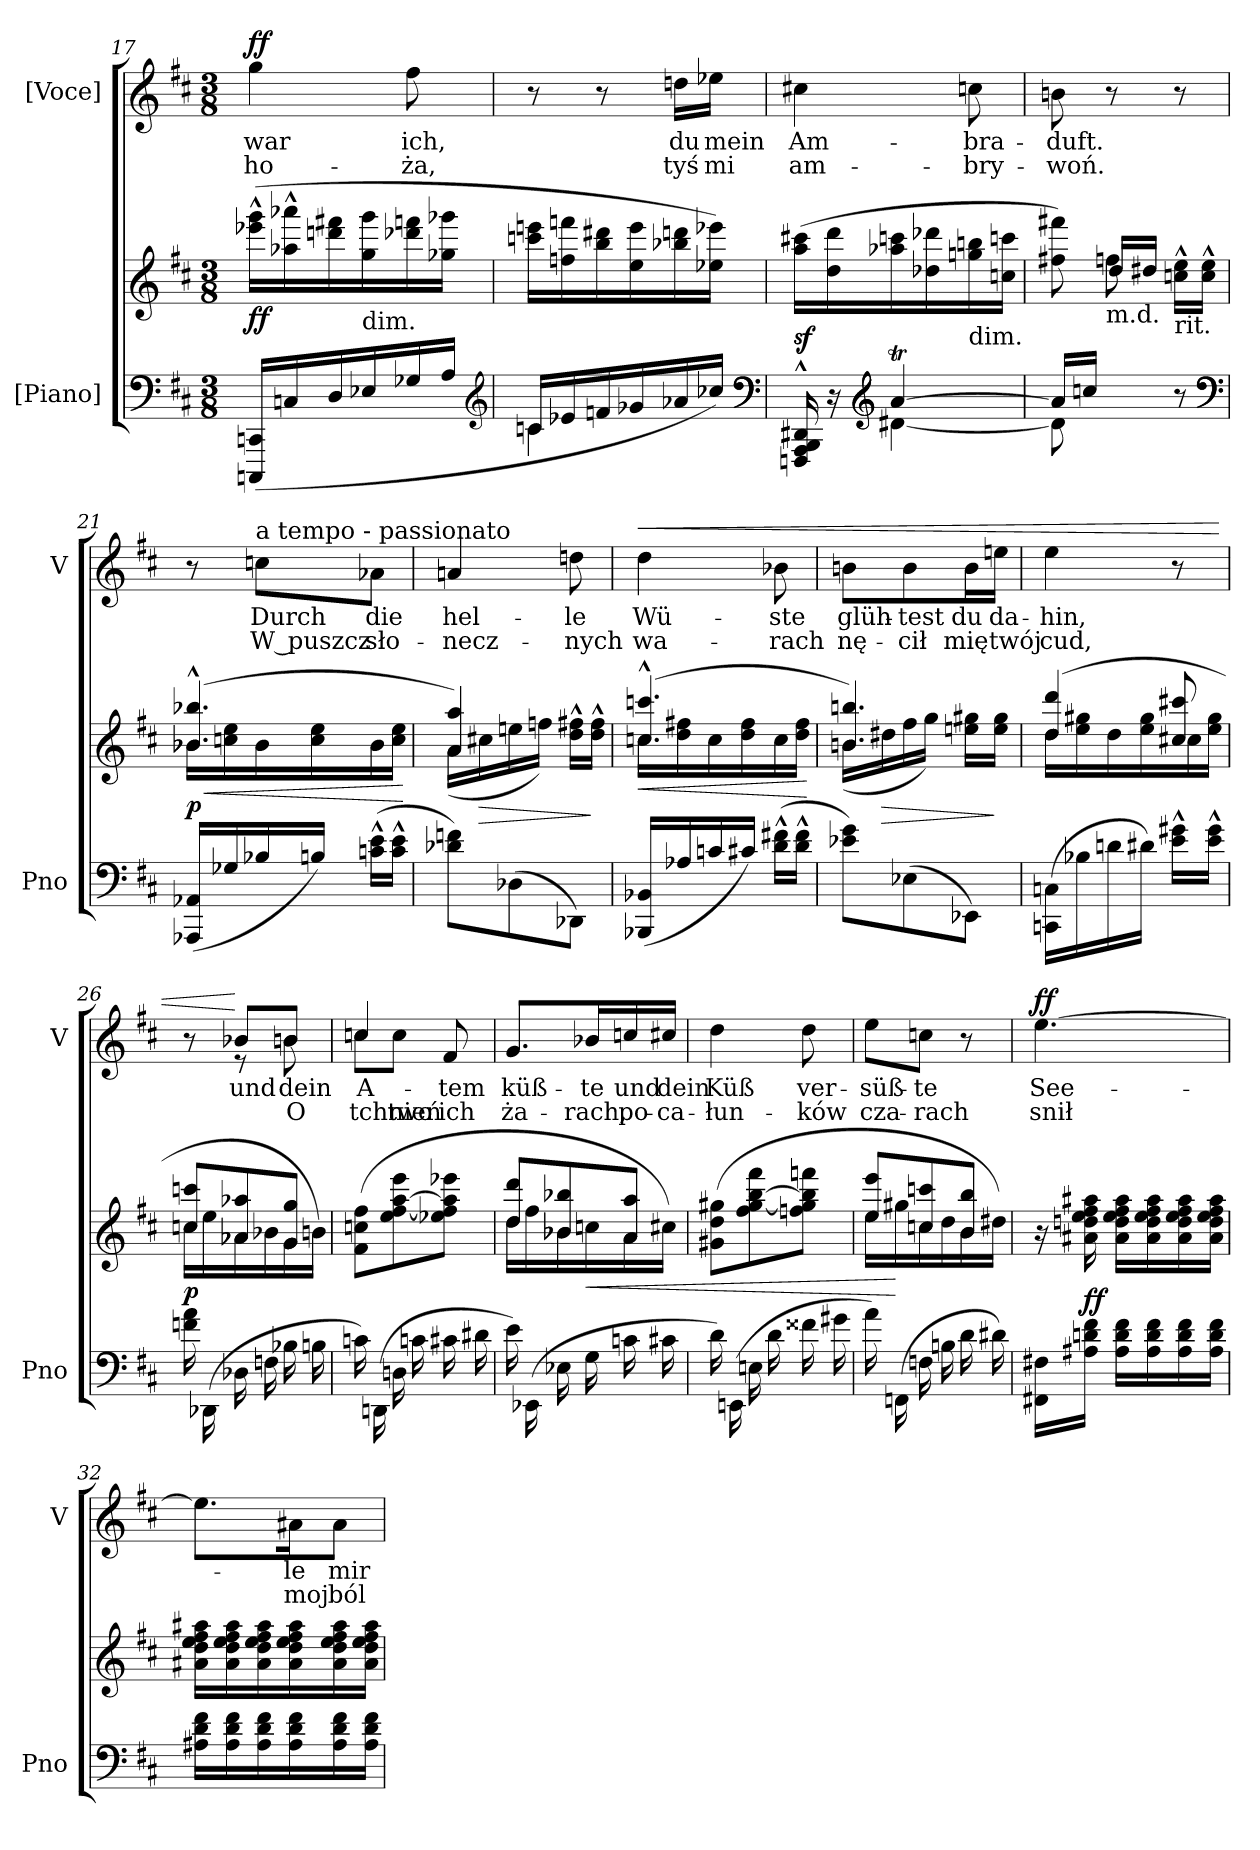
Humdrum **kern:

**kern	**kern	**dynam	**kern	**text	**text	**dynam
*part2	*part2	*part2	*part1	*part1	*part1	*part1
*staff3	*staff2	*staff2/3	*staff1	*staff1	*staff1	*staff1
*I"[Piano]	*	*	*I"[Voce]	*	*	*
*I'Pno	*	*	*I'V	*	*	*
*clefF4	*clefG2	*	*clefG2	*	*	*
*k[f#c#]	*k[f#c#]	*	*k[f#c#]	*	*	*
*D:	*D:	*	*D:	*	*	*
*M3/8	*M3/8	*	*M3/8	*	*	*
=17	=17	=17	=17	=17	=17	=17
!	!	!	!	!	!	!LO:DY:a
(>16CCCn/ 16CCn/LL	(16eee-X^^\ 16ggg^^\LL	ff	4gg\	war	ho-	ff
16Cn/	16aa-X^^\ 16aaa-X^^\	.	.	.	.	.
16D/	16dddn\ 16fff#X\	.	.	.	.	.
!	!LO:TX:c:t=dim.	!	!	!	!	!
16E-X/	16gg\ 16ggg\	.	.	.	.	.
16G-X/	16ddd-X\ 16fffn\	.	8ff#i\	ich,	-ża,	.
16A/JJ	16gg-X\ 16ggg-X\JJ	.	.	.	.	.
*clefG2	*	*	*	*	*	*
=18	=18	=18	=18	=18	=18	=18
*^	*	*	*	*	*	*
16cn/LL	4c\	16cccn\ 16eeen\LL	.	8r	.	.	.
16e-X/	.	16ffn\ 16fffn\	.	.	.	.	.
16fn/	.	16bb\ 16ddd#X\	.	8r	.	.	.
16g-X/	.	16ee\ 16eee\	.	.	.	.	.
16a-X/	8ryy	16bb-X\ 16dddn\	.	16ddn\LL	du	tyś	.
16cc-X/JJ)	.	16ee-X\ 16eee-X\JJ)	.	16ee-X\JJ	mein	mi	.
*clefF4	*	*	*	*	*	*	*
=19	=19	=19	=19	=19	=19	=19	=19
16FFFn^^/ 16AAA^^/ 16BBB^^/ 16DD#X^^/	8ryy	(16aa\ 16ccc#X\LL	sf	4cc#X\	Am-	am-	.
16r	.	16dd\ 16ddd\	.	.	.	.	.
*clefG2	*	*	*	*	*	*	*
[4aT/	[4d#X\	16aa-X\ 16cccn\	.	.	.	.	.
.	.	16dd-X\ 16ddd-X\	.	.	.	.	.
!	!	!LO:TX:c:t=dim.	!	!	!	!	!
.	.	16ggn\ 16bbn\	.	8ccn\	-bra-	-bry-	.
.	.	16ccn\ 16cccn\JJ	.	.	.	.	.
=20	=20	=20	=20	=20	=20	=20	=20
*	*	*^	*	*	*	*	*
16a/LL]	8d#\]	8ff#X\ 8fff#X\)	8ryy	.	8bn\	-duft.	-woń.	.
16ccn/JJ	.	.	.	.	.	.	.	.
!	!	!LO:TX:b:t=m.d.	!	!	!	!	!	!
8ryy	8ryy	8ffn\	16dd/LL	.	8r	.	.	.
.	.	.	16dd#X/JJ	.	.	.	.	.
!	!	!LO:TX:b:t=rit.	!	!	!	!	!	!
8r	8ryy	16ccn^^\ 16ee^^\LL	8ryy	.	8r	.	.	.
.	.	16cc^^\ 16ee^^\JJ	.	.	.	.	.	.
*v	*v	*	*	*	*	*	*	*
*clefF4	*	*	*	*	*	*	*
=21	=21	=21	=21	=21	=21	=21	=21
(16AAA-X/ 16AA-X/LL	(4.b-X^^/ 4.bb-X^^/	16b-X\LL	< p	8r	.	.	.
16G-X/	.	16ccn\ 16ee\	.	.	.	.	.
!	!	!	!	!LO:TX:a:t=a tempo - passionato	!	!	!
16B-X/	.	16b-\	.	8ccn\L	Durch	W puszcz	.
16Bn/JJ)	.	16cc\ 16ee\	.	.	.	.	.
(16cn^^\ 16e^^\LL	.	16b-\	.	8a-X\J	die	sło-	.
16c^^\ 16e^^\JJ	.	16cc\ 16ee\JJ	.	.	.	.	.
*	*v	*v	*	*	*	*	*
.	.	[	.	.	.	.
=22	=22	=22	=22	=22	=22	=22
*	*^	*	*	*	*	*
8d-X\ 8fn\L)	4a/ 4aa/)	(>16a\LL	.	4an/	hel-	-necz-	.
.	.	16cc#X\	>	.	.	.	.
(8D-X\	.	16een\	.	.	.	.	.
.	.	16ffn\JJ)	.	.	.	.	.
8DD-X\J)	8ryy	16dd^^\ 16ff#X^^\LL	.	8ddn\	-le	-nych	.
.	.	16dd^^\ 16ff#^^\JJ	]	.	.	.	.
=23	=23	=23	=23	=23	=23	=23	=23
!	!	!	!	!	!	!	!LO:HP:a
(<16BBB-X/ 16BB-X/LL	(4.ccn^^/ 4.cccn^^/	16cc\LL	<	4dd\	Wü-	wa-	<
16A-X/	.	16dd\ 16ff#X\	.	.	.	.	.
16cn/	.	16cc\	.	.	.	.	.
16c#X/JJ)	.	16dd\ 16ff#\	.	.	.	.	.
(16d^^\ 16f#X^^\LL	.	16cc\	.	8b-X\	-ste	-rach	.
16d^^\ 16f#^^\JJ	.	16dd\ 16ff#\JJ	.	.	.	.	.
*	*v	*v	*	*	*	*	*
.	.	[	.	.	.	.
=24	=24	=24	=24	=24	=24	=24
*	*^	*	*	*	*	*
8e-X\ 8g\L)	4.bn/ 4.bbn/)	(>16b\LL	.	8bn\L	glüh-	nę-	.
.	.	16dd#X\	>	.	.	.	.
(8E-X\	.	16ff#\	.	8b\	-test	-cił	.
.	.	16gg\JJ)	.	.	.	.	.
8EE-X\J)	.	16een\ 16gg#X\LL	.	16b\L	du	mię	.
.	.	16ee\ 16gg#\JJ	]	16een\JJ	da-	twój	.
=25	=25	=25	=25	=25	=25	=25	=25
(16CCn\ 16Cn\LL	(4dd/ 4ddd/	16dd\LL	.	4ee\	-hin,	cud,	.
16B-X\	.	16ee\ 16gg#X\	.	.	.	.	.
16dn\	.	16dd\	.	.	.	.	.
16d#X\JJ)	.	16ee\ 16gg#\	.	.	.	.	.
16e^^\ 16g#X^^\LL	8cc#X/ 8ccc#X/	16cc#\	.	8r	.	.	.
16e^^\ 16g#^^\JJ	.	16ee\ 16gg#\JJ	.	.	.	.	.
=26	=26	=26	=26	=26	=26	=26	=26
*	*	*	*	*^	*	*	*
16fn\ 16a\	8ccn/ 8cccn/L	16cc\LL	p	8r	8ryy	.	.	.
(16DD-X\	.	16ee\	.	.	.	.	.	.
16D-X\	8a-X/ 8aa-X/	16a-X\	.	8b-X/L	8r	und	.	[
16Fn\	.	16b-X\	.	.	.	.	.	.
16B-X\	8g/ 8gg/J	16g\	.	8bn/J	8b\	dein	O	.
16Bn\	.	16bn\JJ)	.	.	.	.	.	.
*	*v	*v	*	*	*	*	*	*
=27	=27	=27	=27	=27	=27	=27	=27
16cn\)	(8f#i\ 8ccn\ 8ff#i\L	.	4ccn/	8cc\L	A-	tchnień	.
(16DDn\	.	.	.	.	.	.	.
16Dn\	8ee\ [8ff#\ [8aa\ 8eee\	.	.	8cc\J	.	two-	.
16cn\	.	.	.	.	.	.	.
16c#X\	8ee-X\ 8ff#]\ 8aa]\ 8eee-X\J	.	8f#i/	8ryy	-tem	-ich	.
16d#X\	.	.	.	.	.	.	.
*	*	*	*v	*v	*	*	*
=28	=28	=28	=28	=28	=28	=28
*	*^	*	*	*	*	*
16e\)	8dd/ 8ddd/L	16dd\LL	.	8.g/L	küß-	ża-	.
(16EE-X\	.	16ff#\	.	.	.	.	.
16E-X\	8b-X/ 8bb-X/	16b-X\	.	.	.	.	.
16G\	.	16ccn\	<	16b-X/L	-te	-rach,	.
16cn\	8a/ 8aa/J	16a\	.	16ccn/	und	po-	.
16c#X\	.	16cc#X\JJ)	.	16cc#X/JJ	dein	-ca-	.
*	*v	*v	*	*	*	*	*
=29	=29	=29	=29	=29	=29	=29
16d\)	(8g#X\ 8dd\ 8gg#X\L	.	4dd\	Küß	-łun-	.
(16EEn\	.	.	.	.	.	.
16En\	8ff#\ [8gg#\ [8bb\ 8fff#\	.	.	.	.	.
16d\	.	.	.	.	.	.
16f##X\	8ffn\ 8gg#]\ 8bb]\ 8fffn\J	.	8dd\	ver-	-ków	.
16g#X\	.	.	.	.	.	.
=30	=30	=30	=30	=30	=30	=30
*	*^	*	*	*	*	*
16a\)	8ee/ 8eee/L	16ee\LL	.	8ee\L	-süß-	cza-	.
(16FFn\	.	16gg#X\	[	.	.	.	.
16Fn\	8ccn/ 8cccn/	16cc\	.	8ccn\J	-te	-rach	.
16Bn\	.	16dd\	.	.	.	.	.
16d\	8b/ 8bb/J	16b\	.	8r	.	.	.
16d#X\)	.	16dd#X\JJ)	.	.	.	.	.
=31	=31	=31	=31	=31	=31	=31	=31
!	!	!	!	!	!	!	!LO:DY:a
*	*v	*v	*	*	*	*	*
16FF#X\ 16F#X\LL	16r	.	[4.ee\	See-	snił	ff
16A#X\ 16dn\ 16f#\JJ	16a#X\ 16ddn\ 16ee\ 16ff#\ 16aa#X\	ff	.	.	.	.
16A#\ 16d\ 16f#\LL	16a#\ 16dd\ 16ee\ 16ff#\ 16aa#\LL	.	.	.	.	.
16A#\ 16d\ 16f#\	16a#\ 16dd\ 16ee\ 16ff#\ 16aa#\	.	.	.	.	.
16A#\ 16d\ 16f#\	16a#\ 16dd\ 16ee\ 16ff#\ 16aa#\	.	.	.	.	.
16A#\ 16d\ 16f#\JJ	16a#\ 16dd\ 16ee\ 16ff#\ 16aa#\JJ	.	.	.	.	.
=32	=32	=32	=32	=32	=32	=32
16A#X\ 16d\ 16f#\LL	16a#X\ 16dd\ 16ee\ 16ff#\ 16aa#X\LL	.	8.ee\L]	.	.	.
16A#\ 16d\ 16f#\	16a#\ 16dd\ 16ee\ 16ff#\ 16aa#\	.	.	.	.	.
16A#\ 16d\ 16f#\	16a#\ 16dd\ 16ee\ 16ff#\ 16aa#\	.	.	.	.	.
16A#\ 16d\ 16f#\	16a#\ 16dd\ 16ee\ 16ff#\ 16aa#\	.	16a#X\K	-le	moj	.
16A#\ 16d\ 16f#\	16a#\ 16dd\ 16ee\ 16ff#\ 16aa#\	.	8a#\J	mir	ból	.
16A#\ 16d\ 16f#\JJ	16a#\ 16dd\ 16ee\ 16ff#\ 16aa#\JJ	.	.	.	.	.
=	=	=	=	=	=	=
*-	*-	*-	*-	*-	*-	*-
